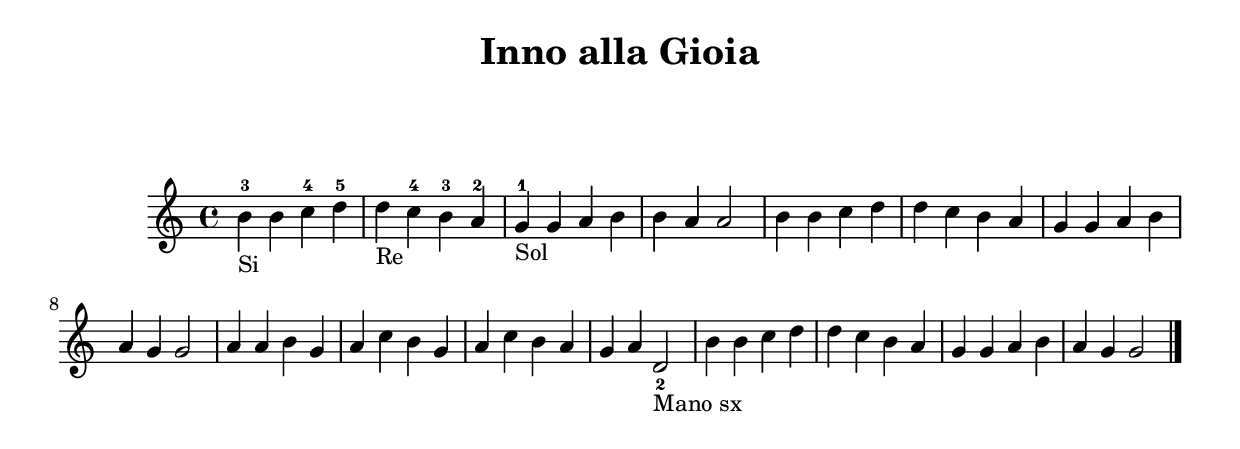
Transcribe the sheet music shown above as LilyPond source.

\header {
  title = "Inno alla Gioia"
  subtitle = " "
  composer = " "
  arranger = " "
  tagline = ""
}

\score {
  \relative c' {
    b'_"Si"-3 b c-4 d-5
    d_"Re" c-4 b-3 a-2
    g_"Sol"-1 g a b
    b a a2
    b4 b c d
    d c b a
    g g a b
    a g g2
    a4 a b g
    a c b g
    a c b a
    g a d,2_2_"Mano sx"
    b'4 b c d
    d c b a
    g g a b
    a g g2 \bar "|." 
  }

  \layout {}
  \midi {}
}